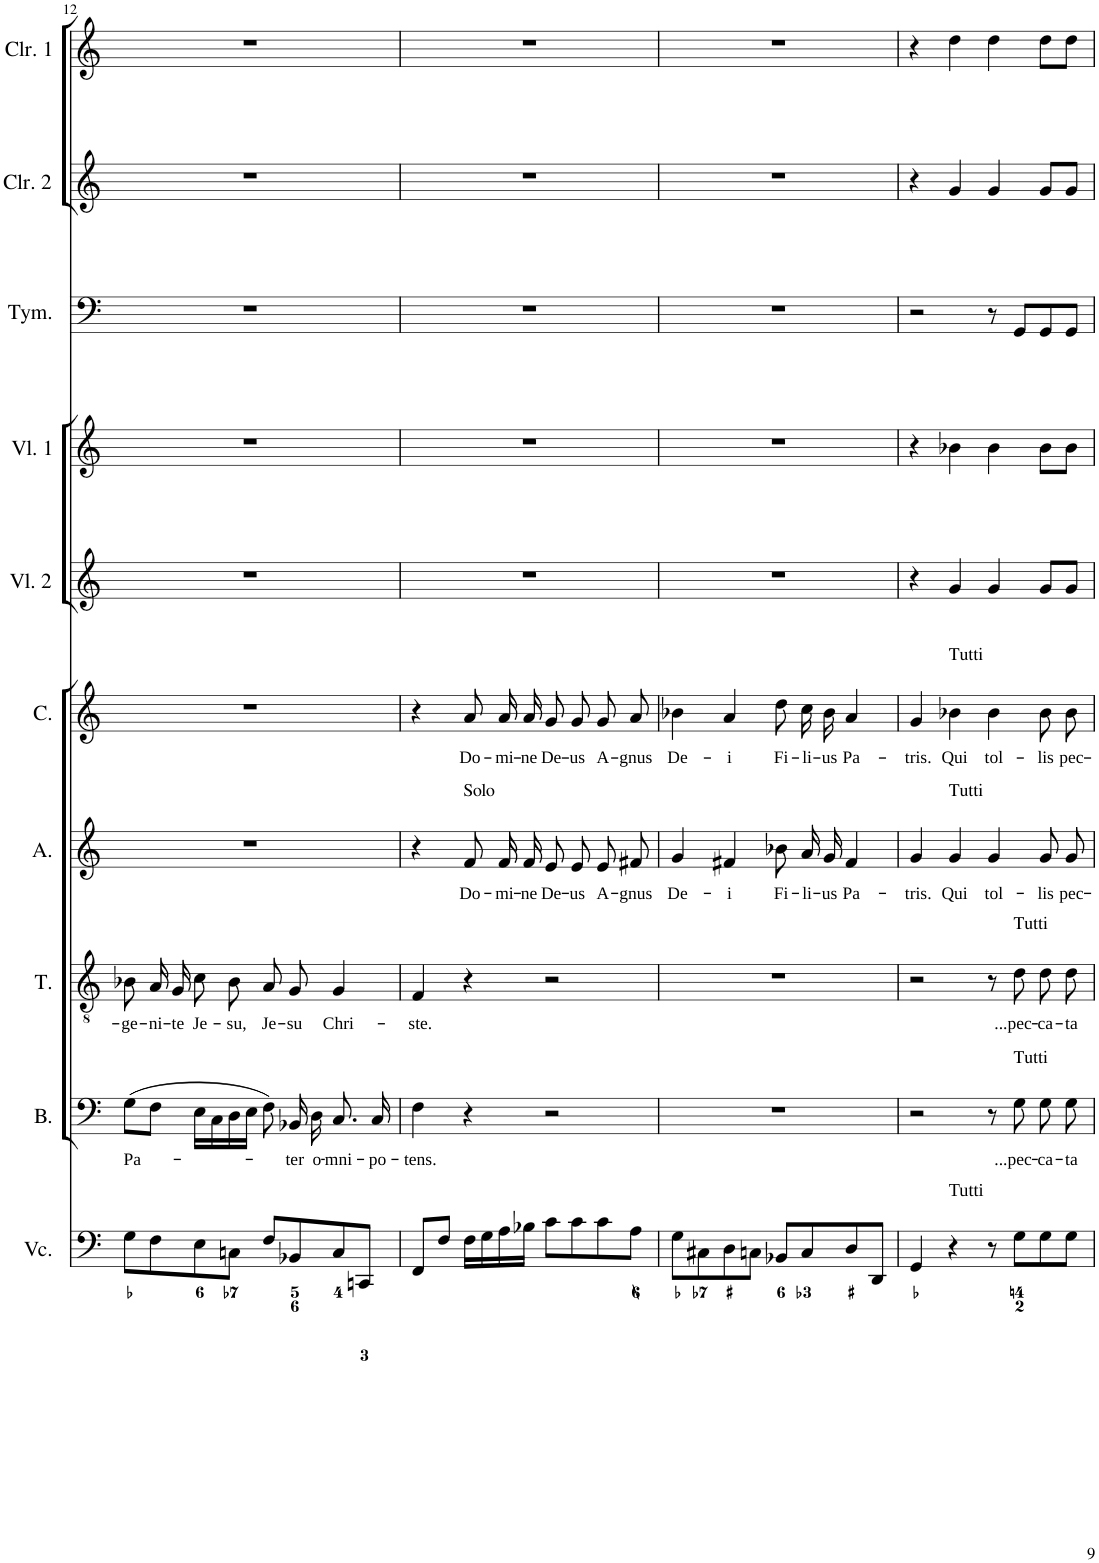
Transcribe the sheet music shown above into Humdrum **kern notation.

**kern	**kern	**text	**kern	**text	**kern	**text	**kern	**text	**kern	**kern	**kern	**kern	**kern
*part10	*part9	*part9	*part8	*part8	*part7	*part7	*part6	*part6	*part5	*part4	*part3	*part2	*part1
*staff10	*staff9	*staff9	*staff8	*staff8	*staff7	*staff7	*staff6	*staff6	*staff5	*staff4	*staff3	*staff2	*staff1
*I"Violoncello	*I"Basso	*	*I"Tenore	*	*I"Alto	*	*I"Canto	*	*I"Violino secondo	*I"Violino primo	*I"Tympani	*I"Clarino secondo	*I"Clarino primo
*I'Vc.	*I'B.	*	*I'T.	*	*I'A.	*	*I'C.	*	*I'Vl. 2	*I'Vl. 1	*I'Tym.	*I'Clr. 2	*I'Clr. 1
!!LO:PB:g=z
*clefF4	*clefF4	*	*clefGv2	*	*clefG2	*	*clefG2	*	*clefG2	*clefG2	*clefF4	*clefG2	*clefG2
*k[]	*k[]	*	*k[]	*	*k[]	*	*k[]	*	*k[]	*k[]	*k[]	*k[]	*k[]
*M4/4	*M4/4	*	*M4/4	*	*M4/4	*	*M4/4	*	*M4/4	*M4/4	*M4/4	*M4/4	*M4/4
*met(c)	*met(c)	*	*met(c)	*	*met(c)	*	*met(c)	*	*met(c)	*met(c)	*met(c)	*met(c)	*met(c)
=12	=12	=12	=12	=12	=12	=12	=12	=12	=12	=12	=12	=12	=12
!	!	!LO:LY:b	!	!LO:LY:b	!	!	!	!	!	!	!	!	!
8G\L	(8G\L	Pa-	8B-X/L	-ge-	1r	.	1r	.	1r	1r	1r	1r	1r
!	!	!	!	!LO:LY:b	!	!	!	!	!	!	!	!	!
8F\	8F\J	.	16A/L	-ni-	.	.	.	.	.	.	.	.	.
!	!	!	!	!LO:LY:b	!	!	!	!	!	!	!	!	!
.	.	.	16G/JJ	-te	.	.	.	.	.	.	.	.	.
!	!	!	!	!LO:LY:b	!	!	!	!	!	!	!	!	!
8E\	16E\LL	.	8c\L	Je-	.	.	.	.	.	.	.	.	.
.	16C\	.	.	.	.	.	.	.	.	.	.	.	.
!	!	!	!	!LO:LY:b	!	!	!	!	!	!	!	!	!
8Cn\J	16D\	.	8B-\J	-su,	.	.	.	.	.	.	.	.	.
.	16E\JJ	.	.	.	.	.	.	.	.	.	.	.	.
!	!	!	!	!LO:LY:b	!	!	!	!	!	!	!	!	!
8F/L	8F\)	.	8A/L	Je-	.	.	.	.	.	.	.	.	.
!	!	!LO:LY:b	!	!LO:LY:b	!	!	!	!	!	!	!	!	!
8BB-X/	16BB-X/	-ter	8G/J	-su	.	.	.	.	.	.	.	.	.
!	!	!LO:LY:b	!	!	!	!	!	!	!	!	!	!	!
.	16D\	o-	.	.	.	.	.	.	.	.	.	.	.
!	!	!LO:LY:b	!	!LO:LY:b	!	!	!	!	!	!	!	!	!
8C/	8.C/	-mni-	4G/	Chri-	.	.	.	.	.	.	.	.	.
8CCn/J	.	.	.	.	.	.	.	.	.	.	.	.	.
!	!	!LO:LY:b	!	!	!	!	!	!	!	!	!	!	!
.	16C/	-po-	.	.	.	.	.	.	.	.	.	.	.
=13	=13	=13	=13	=13	=13	=13	=13	=13	=13	=13	=13	=13	=13
!	!	!LO:LY:b	!	!LO:LY:b	!	!	!	!	!	!	!	!	!
8FF/L	4F\	-tens.	4F/	-ste.	4r	.	4r	.	1r	1r	1r	1r	1r
8F/J	.	.	.	.	.	.	.	.	.	.	.	.	.
!	!	!	!	!	!LO:TX:a:t=Solo	!	!	!	!	!	!	!	!
!	!	!	!	!	!	!LO:LY:b	!	!LO:LY:b	!	!	!	!	!
16F\LL	4r	.	4r	.	8f/L	Do-	8a/L	Do-	.	.	.	.	.
16G\	.	.	.	.	.	.	.	.	.	.	.	.	.
!	!	!	!	!	!	!LO:LY:b	!	!LO:LY:b	!	!	!	!	!
16A\	.	.	.	.	16f/L	-mi-	16a/L	-mi-	.	.	.	.	.
!	!	!	!	!	!	!LO:LY:b	!	!LO:LY:b	!	!	!	!	!
16B-X\JJ	.	.	.	.	16f/JJ	-ne	16a/JJ	-ne	.	.	.	.	.
!	!	!	!	!	!	!LO:LY:b	!	!LO:LY:b	!	!	!	!	!
8c\L	2r	.	2r	.	8e/L	De-	8g/L	De-	.	.	.	.	.
!	!	!	!	!	!	!LO:LY:b	!	!LO:LY:b	!	!	!	!	!
8c\	.	.	.	.	8e/J	-us	8g/J	-us	.	.	.	.	.
!	!	!	!	!	!	!LO:LY:b	!	!LO:LY:b	!	!	!	!	!
8c\	.	.	.	.	8e/L	A-	8g/L	A-	.	.	.	.	.
!	!	!	!	!	!	!LO:LY:b	!	!LO:LY:b	!	!	!	!	!
8A\J	.	.	.	.	8f#X/J	-gnus	8a/J	-gnus	.	.	.	.	.
=14	=14	=14	=14	=14	=14	=14	=14	=14	=14	=14	=14	=14	=14
!	!	!	!	!	!	!LO:LY:b	!	!LO:LY:b	!	!	!	!	!
8G\L	1r	.	1r	.	4g/	De-	4b-X\	De-	1r	1r	1r	1r	1r
8C#X\	.	.	.	.	.	.	.	.	.	.	.	.	.
!	!	!	!	!	!	!LO:LY:b	!	!LO:LY:b	!	!	!	!	!
8D\	.	.	.	.	4f#X/	-i	4a/	-i	.	.	.	.	.
8Cn\J	.	.	.	.	.	.	.	.	.	.	.	.	.
!	!	!	!	!	!	!LO:LY:b	!	!LO:LY:b	!	!	!	!	!
8BB-X/L	.	.	.	.	8b-X/L	Fi-	8dd\L	Fi-	.	.	.	.	.
!	!	!	!	!	!	!LO:LY:b	!	!LO:LY:b	!	!	!	!	!
8C/	.	.	.	.	16a/L	-li-	16cc\L	-li-	.	.	.	.	.
!	!	!	!	!	!	!LO:LY:b	!	!LO:LY:b	!	!	!	!	!
.	.	.	.	.	16g/JJ	-us	16b-\JJ	-us	.	.	.	.	.
!	!	!	!	!	!	!LO:LY:b	!	!LO:LY:b	!	!	!	!	!
8D/	.	.	.	.	4f#/	Pa-	4a/	Pa-	.	.	.	.	.
8DD/J	.	.	.	.	.	.	.	.	.	.	.	.	.
=15	=15	=15	=15	=15	=15	=15	=15	=15	=15	=15	=15	=15	=15
!	!	!	!	!	!	!LO:LY:b	!	!LO:LY:b	!	!	!	!	!
4GG/	2r	.	2r	.	4g/	-tris.	4g/	-tris.	4r	4r	2r	4r	4r
!	!	!	!	!	!	!	!LO:TX:a:t=Tutti	!	!	!	!	!	!
!	!	!	!	!	!LO:TX:a:t=Tutti	!	!	!	!	!	!	!	!
!LO:TX:a:t=Tutti	!	!	!	!	!	!	!	!	!	!	!	!	!
!	!	!	!	!	!	!LO:LY:b	!	!LO:LY:b	!	!	!	!	!
4r	.	.	.	.	4g/	Qui	4b-X\	Qui	4g/	4b-X\	.	4g/	4dd\
!	!	!	!	!	!	!LO:LY:b	!	!LO:LY:b	!	!	!	!	!
8r	8r	.	8r	.	4g/	tol-	4b-\	tol-	4g/	4b-\	8r	4g/	4dd\
!	!	!	!LO:TX:a:t=Tutti	!	!	!	!	!	!	!	!	!	!
!	!LO:TX:a:t=Tutti	!	!	!	!	!	!	!	!	!	!	!	!
!	!	!LO:LY:b	!	!LO:LY:b	!	!	!	!	!	!	!	!	!
8G\L	8G\	...pec-	8d\	...pec-	.	.	.	.	.	.	8GG/L	.	.
!	!	!LO:LY:b	!	!LO:LY:b	!	!LO:LY:b	!	!LO:LY:b	!	!	!	!	!
8G\	8G\	-ca-	8d\L	-ca-	8g/L	-lis	8b-\L	-lis	8g/L	8b-\L	8GG/	8g/L	8dd\L
!	!	!LO:LY:b	!	!LO:LY:b	!	!LO:LY:b	!	!LO:LY:b	!	!	!	!	!
8G\J	8G\	-ta	8d\J	-ta	8g/J	pec-	8b-\J	pec-	8g/J	8b-\J	8GG/J	8g/J	8dd\J
=	=	=	=	=	=	=	=	=	=	=	=	=	=
*-	*-	*-	*-	*-	*-	*-	*-	*-	*-	*-	*-	*-	*-
